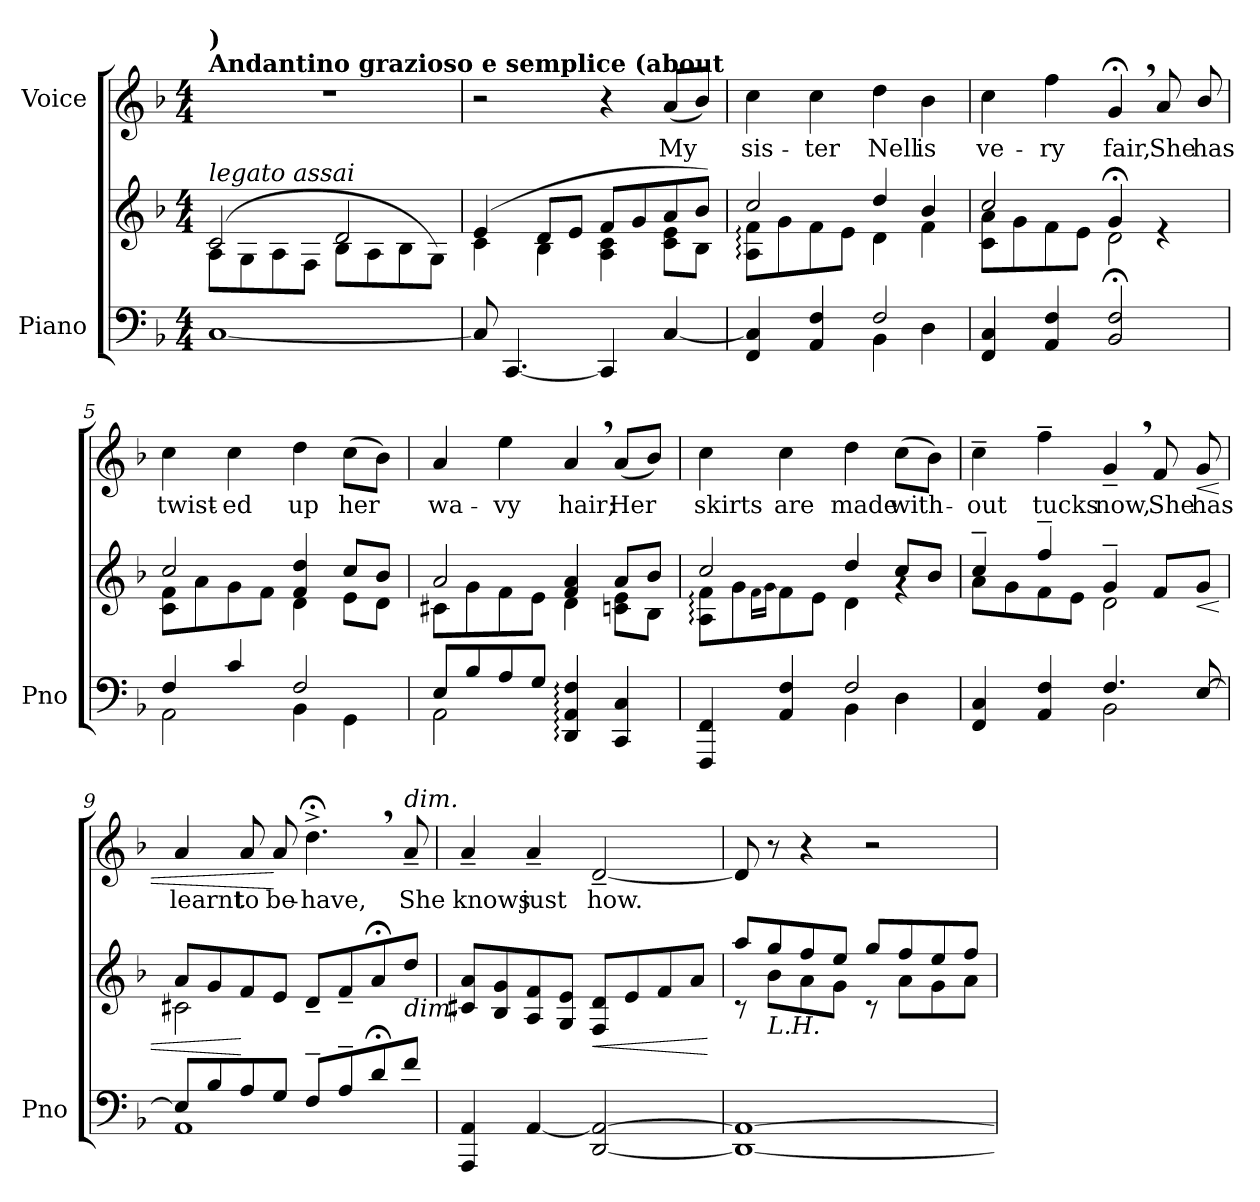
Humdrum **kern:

**kern	**kern	**dynam	**kern	**text	**dynam
*part2	*part2	*part2	*part1	*part1	*part1
*staff3	*staff2	*staff2/3	*staff1	*staff1	*staff1
*I"Piano	*	*	*I"Voice	*	*
*I'Pno	*	*	*	*	*
*clefF4	*clefG2	*	*clefG2	*	*
*k[b-]	*k[b-]	*	*k[b-]	*	*
*M4/4	*M4/4	*	*M4/4	*	*
*MM76	*MM76	*	*MM76	*	*
=1	=1	=1	=1	=1	=1
*	*^	*	*	*	*
!	!	!	!	!LO:TX:a:B:t=Andantino grazioso e semplice (about	!	!
!	!	!	!	!LO:TX:a:B:t=)	!	!
!	!LO:TX:a:i:t=legato assai	!	!	!	!	!
!	!	!	!LO:DY:b	!	!	!
!	!	!	!LO:DY:n=1:b	!	!	!
[1C	(>2c/	8A\L	p other-dynamics	1r	.	.
.	.	8G\	.	.	.	.
.	.	8A\	.	.	.	.
.	.	8F\J	.	.	.	.
.	2d/	8B-\L	.	.	.	.
.	.	8A\	.	.	.	.
.	.	8B-\	.	.	.	.
.	.	8G\J)	.	.	.	.
=2	=2	=2	=2	=2	=2	=2
8C/]	(>4e/	4c\	.	2r	.	.
[4.CC/	.	.	.	.	.	.
.	8d/L	4B-\	.	.	.	.
.	8e/J	.	.	.	.	.
4CC/]	8f/L	4A\ 4c\	.	4r	.	.
.	8g/	.	.	.	.	.
!	!	!	!	!	!LO:LY:b	!LO:DY:a
!	!	!	!	!	!	!LO:DY:n=1:a
[4C/	8a/	8c\ 8e\L	.	(<8a/L	My	p other-dynamics
.	8b-/J)	8B-\J	.	8b-/J)	.	.
=3	=3	=3	=3	=3	=3	=3
*^	*	*	*	*	*	*
!	!	!	!	!	!	!LO:LY:b	!
4FF/ 4C/]	2ryy	2cc/	8A\: 8f\:L	.	4cc\	sis-	.
.	.	.	8g\	.	.	.	.
!	!	!	!	!	!	!LO:LY:b	!
4AA/ 4F/	.	.	8f\	.	4cc\	-ter	.
.	.	.	8e\J	.	.	.	.
!	!	!	!	!	!	!LO:LY:b	!
2F/	4BB-\	4dd/	4d\	.	4dd\	Nell	.
!	!	!	!	!	!	!LO:LY:b	!
.	4D\	4b-/	4f\	.	4b-\	is	.
!!LO:LB:g=z
=4	=4	=4	=4	=4	=4	=4	=4
!	!	!	!	!	!	!LO:LY:b	!
*v	*v	*	*	*	*	*	*
4FF/ 4C/	2cc/	8c\ 8a\L	.	4cc\	ve-	.
.	.	8g\	.	.	.	.
!	!	!	!	!	!LO:LY:b	!
4AA/ 4F/	.	8f\	.	4ff\	-ry	.
.	.	8e\J	.	.	.	.
!	!	!	!	!	!LO:LY:b	!
2BB-/; 2F/;	4g;</	2d\	.	4g;<,/	fair,	.
!	!	!	!	!	!LO:LY:b	!
.	4re	.	.	8a/	She	.
!	!	!	!	!	!LO:LY:b	!
.	.	.	.	8b-/	has	.
=5	=5	=5	=5	=5	=5	=5
*^	*	*	*	*	*	*
!	!	!	!	!	!	!LO:LY:b	!
4F/	2AA\	2cc/	8c\ 8f\L	.	4cc\	twist-	.
.	.	.	8a\	.	.	.	.
!	!	!	!	!	!	!LO:LY:b	!
4c/	.	.	8g\	.	4cc\	-ed	.
.	.	.	8f\J	.	.	.	.
!	!	!	!	!	!	!LO:LY:b	!
2F/	4BB-\	4f/ 4dd/	4d\	.	4dd\	up	.
!	!	!	!	!	!	!LO:LY:b	!
.	4GG\	8cc/L	8e\L	.	(>8cc\L	her	.
.	.	8b-/J	8d\J	.	8b-\J)	.	.
=6	=6	=6	=6	=6	=6	=6	=6
!	!	!	!	!	!	!LO:LY:b	!
8E/L	2AA\	2a/	8c#X\L	.	4a/	wa-	.
8B-/	.	.	8g\	.	.	.	.
!	!	!	!	!	!	!LO:LY:b	!
8A/	.	.	8f\	.	4ee\	-vy	.
8G/J	.	.	8e\J	.	.	.	.
!	!	!	!	!	!	!LO:LY:b	!
4DD/: 4AA/: 4F/:	2ryy	4f/ 4a/	4d\	.	4a,/	hair;	.
!	!	!	!	!	!	!LO:LY:b	!
4CC/ 4C/	.	8a/L	8cn\ 8e\L	.	(<8a/L	Her	.
.	.	8b-/J	8B-\J	.	8b-/J)	.	.
!!LO:LB:g=z
=7	=7	=7	=7	=7	=7	=7	=7
!	!	!	!	!	!	!LO:LY:b	!
4FFF/ 4FF/	2ryy	2cc/	8A\: 8f\:L	.	4cc\	skirts	.
.	.	.	8g\	.	.	.	.
.	.	.	[16qf\LL	.	.	.	.
.	.	.	16qg\JJ	.	.	.	.
!	!	!	!	!	!	!LO:LY:b	!
4AA/ 4F/	.	.	8f\]	.	4cc\	are	.
.	.	.	8e\J	.	.	.	.
!	!	!	!	!	!	!LO:LY:b	!
2F/	4BB-\	4dd/	4d\	.	4dd\	made	.
!	!	!	!	!	!	!LO:LY:b	!
.	4D\	8cc/L	4rg	.	(>8cc\L	with-	.
.	.	8b-/J	.	.	8b-\J)	.	.
=8	=8	=8	=8	=8	=8	=8	=8
!	!	!	!	!	!	!LO:LY:b	!
4FF/ 4C/	2ryy	4cc~/	8a\L	.	4cc~\	-out	.
.	.	.	8g\	.	.	.	.
!	!	!	!	!	!	!LO:LY:b	!
4AA/ 4F/	.	4ff~/	8f\	.	4ff~\	tucks	.
.	.	.	8e\J	.	.	.	.
!	!	!	!	!	!	!LO:LY:b	!
4.F/	2BB-\	4g~/	2d\	.	4g~,/	now,	.
!	!	!	!	!	!	!LO:LY:b	!
.	.	8f/L	.	.	8f/	She	.
!	!	!	!	!LO:HP:b	!	!LO:LY:b	!LO:HP:b
[8E/	.	8g/J	.	<	8g/	has	<
=9	=9	=9	=9	=9	=9	=9	=9
!	!	!	!	!	!	!LO:LY:b	!
8E/L]	1AA	8a/L	2c#X\	.	4a/	learnt	.
8B-/	.	8g/	.	.	.	.	.
!	!	!	!	!	!	!LO:LY:b	!
8A/	.	8f/	.	[	8a/	to	.
!	!	!	!	!	!	!LO:LY:b	!
8G/J	.	8e/J	.	.	8a/	be-	[
!	!	!	!	!	!	!LO:LY:b	!
8F~/L	.	8d~/L	2ryy	.	4.dd;<^,\	-have,	.
8A~/	.	8f~/	.	.	.	.	.
8d;</	.	8a;</	.	.	.	.	.
!	!	!	!	!	!LO:TX:a:i:t=dim.	!	!
!	!	!LO:TX:b:i:t=dim.	!	!	!	!	!
!	!	!	!	!	!	!LO:LY:b	!
8f/J	.	8dd/J	.	.	8a~/	She	.
*v	*v	*	*	*	*	*	*
*	*v	*v	*	*	*	*
!!LO:PB:g=z
=10	=10	=10	=10	=10	=10
!	!	!	!	!LO:LY:b	!
4AAA/ 4AA/	8c#X/ 8a/L	.	4a~/	knows	.
.	8B-/ 8g/	.	.	.	.
!	!	!	!	!LO:LY:b	!
[4AA/	8A/ 8f/	.	4a~/	just	.
.	8G/ 8e/J	.	.	.	.
!	!	!LO:HP:b	!	!LO:LY:b	!
[2DD/ 2AA/_	8F/ 8d/L	<	[2d~/	how.	.
.	8e/	.	.	.	.
.	8f/	.	.	.	.
.	8a/J	.	.	.	.
.	.	[	.	.	.
=11	=11	=11	=11	=11	=11
*	*^	*	*	*	*
1DD_ 1AA_	8rc	8aa/L	.	8d/]	.	.
!	!LO:TX:b:i:t=L.H.	!	!	!	!	!
.	8b-\L	8gg/	.	8r	.	.
.	8a\	8ff/	.	4r	.	.
.	8g\J	8ee/J	.	.	.	.
.	8rc	8gg/L	.	2r	.	.
.	8a\L	8ff/	.	.	.	.
.	8g\	8ee/	.	.	.	.
.	8a\J	8ff/J	.	.	.	.
*	*v	*v	*	*	*	*
=	=	=	=	=	=
*-	*-	*-	*-	*-	*-
